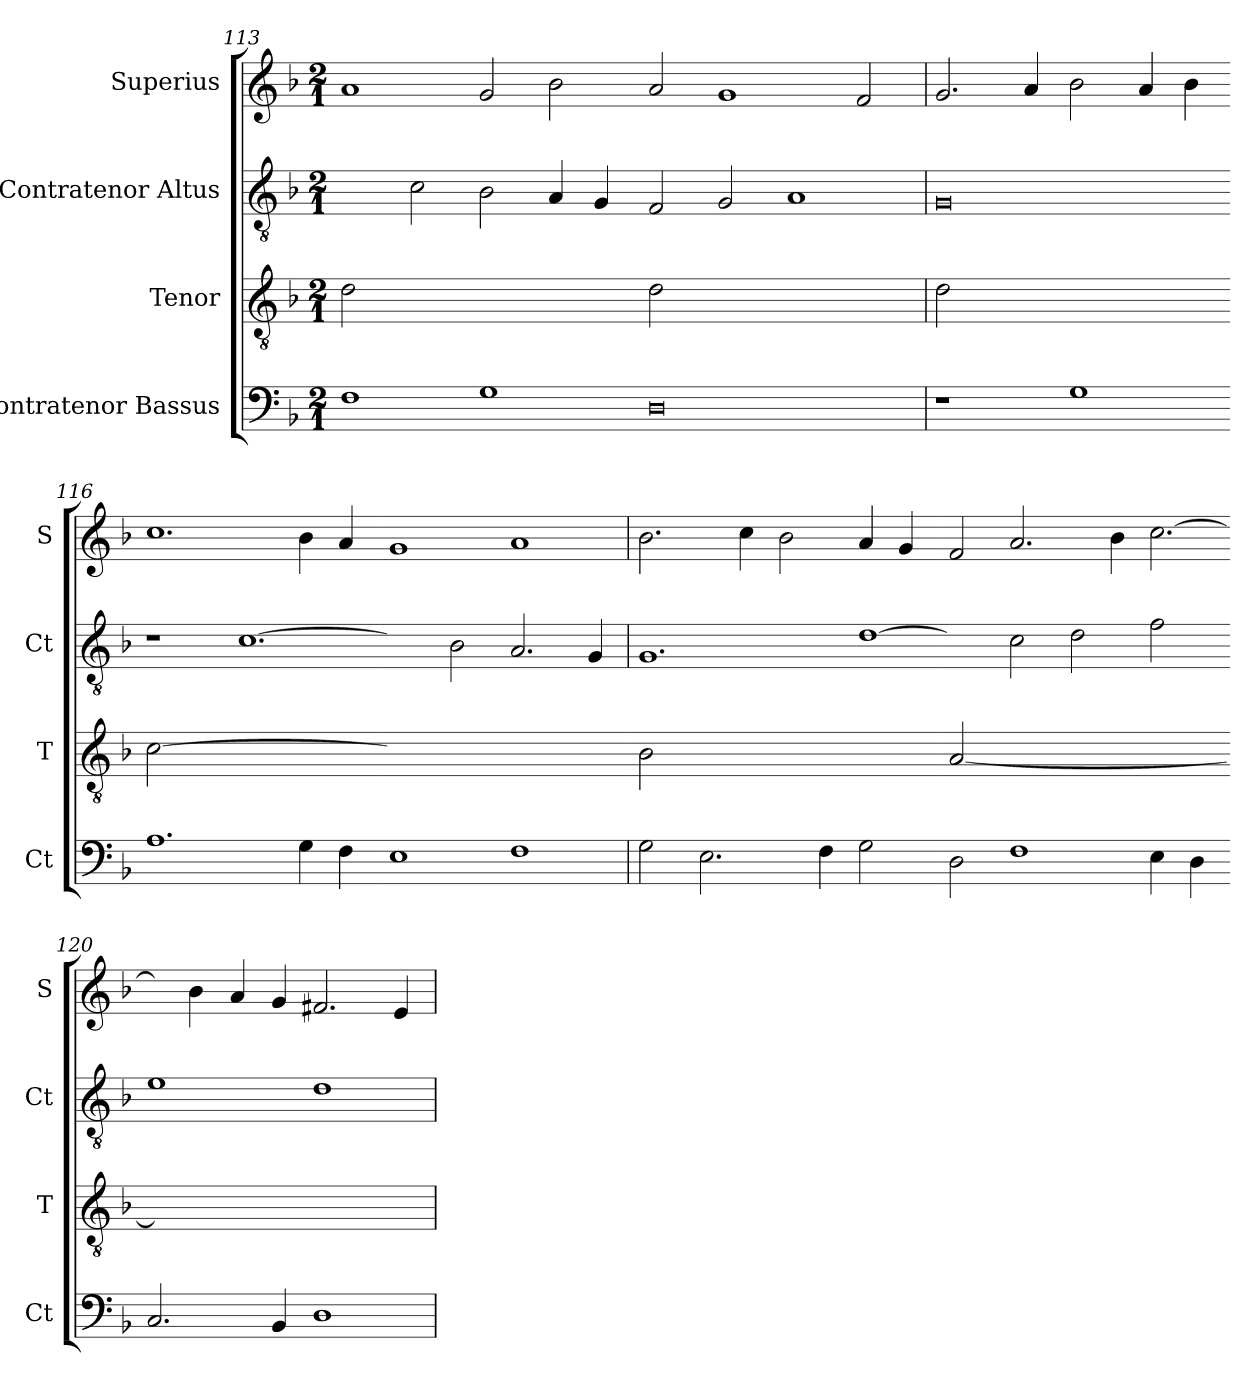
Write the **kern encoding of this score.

**kern	**kern	**kern	**kern
*part4	*part3	*part2	*part1
*staff4	*staff3	*staff2	*staff1
*I"Contratenor Bassus	*I"Tenor	*I"Contratenor Altus	*I"Superius
*I'Ct	*I'T	*I'Ct	*I'S
*clefF4	*clefGv2	*clefGv2	*clefG2
*k[b-]	*k[b-]	*k[b-]	*k[b-]
*M2/1	*M2/1	*M2/1	*M2/1
=113	=113	=113	=113
!	!LO:N:vis=2	!	!
1F	0d	2d\yy]	1a
.	.	2c\	.
1G	.	2B-\	2g/
.	.	4A/	2b-\
.	.	4G/	.
=114-	=114-	=114-	=114-
!	!LO:N:vis=2	!	!
0D	0d	2F/	2a/
.	.	2G/	1g
.	.	1A	.
.	.	.	2f/
=115	=115	=115	=115
!	!LO:N:vis=2	!	!
1r	0d	0G	2.g/
.	.	.	4a/
1G	.	.	2b-\
.	.	.	4a/
.	.	.	4b-\
=116-	=116-	=116-	=116-
!	!LO:N:vis=2	!	!
1.A	[0c	1r	1.cc
!	!	!LO:N:vis=1.	!
.	.	[1c	.
4G\	.	.	4b-\
4F\	.	.	4a/
=117-	=117-	=117-	=117-
!	!LO:N:vis=2	!	!
1E	0cyy]	2c\yy]	1g
.	.	2B-\	.
1F	.	2.A/	1a
.	.	4G/	.
=118	=118-	=118	=118
!	!LO:N:vis=2	!	!
2G\	0B-	1.G	2.b-\
2.E\	.	.	.
.	.	.	4cc\
.	.	.	2b-\
4F\	.	.	.
!	!	!LO:N:vis=1	!
2G\	.	[2d\	4a/
.	.	.	4g/
=119-	=119-	=119-	=119-
!	!LO:N:vis=2	!	!
2D\	[0A	2d\yy]	2f/
1F	.	2c\	2.a/
.	.	2d\	.
.	.	.	4b-\
!	!	!	!LO:N:vis=2.
4E\	.	2f\	[2cc\
4D\	.	.	.
=120-	=120-	=120-	=120-
!	!LO:N:vis=2	!	!
2.C/	0Ayy]	1e	4cc\yy]
.	.	.	4b-\
.	.	.	4a/
4BB-/	.	.	4g/
1D	.	1d	2.f#X/
.	.	.	4e/
=	=	=	=
*-	*-	*-	*-
